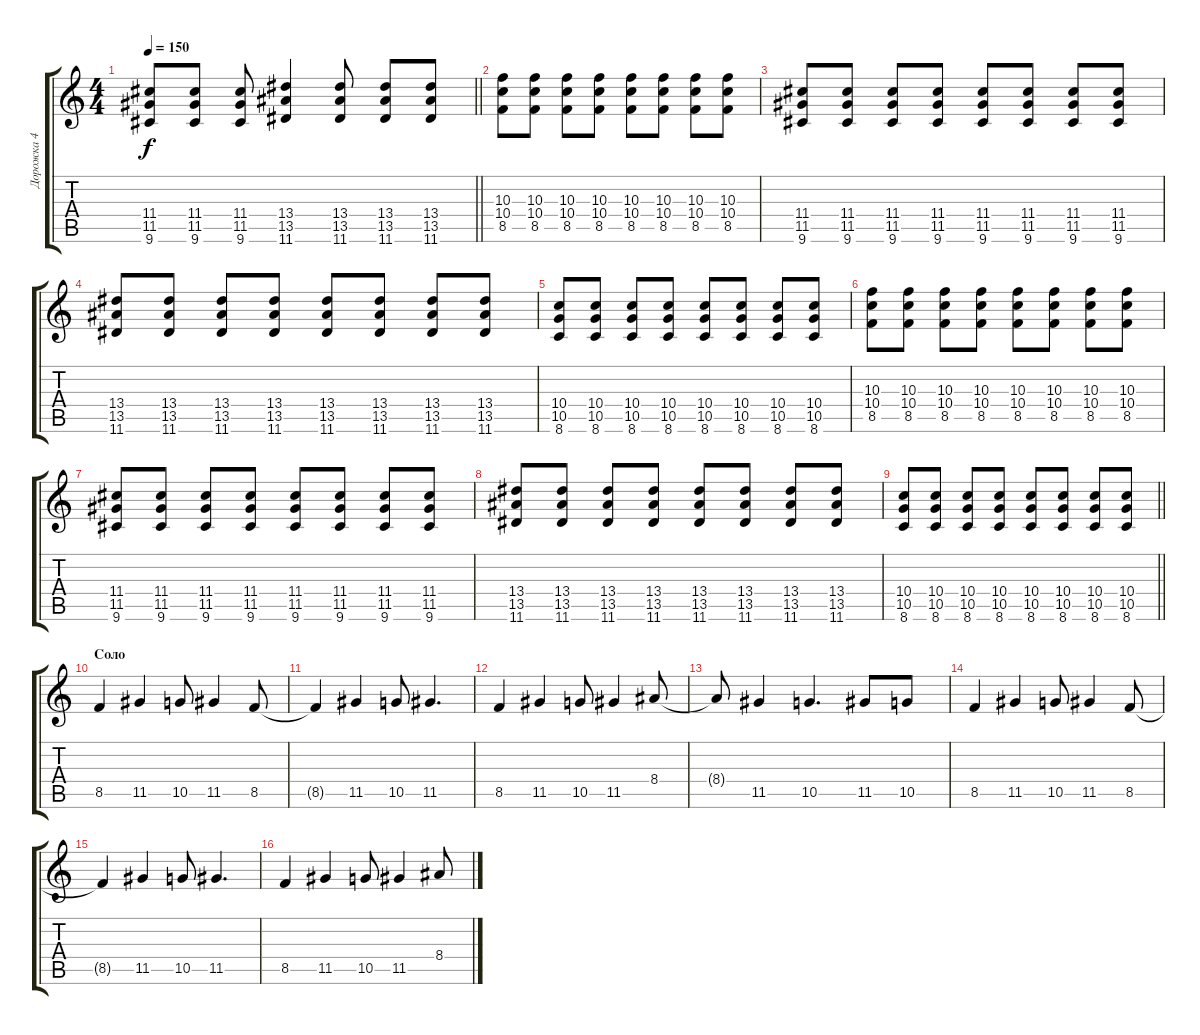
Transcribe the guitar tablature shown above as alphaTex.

\track ("Дорожка 4" "Дорожка 4") {instrument overdrivenguitar}
\staff {score tabs}
\tuning (E4 B3 G3 D3 A2 E2) {hide}
\ts (4 4)
\tempo 150
\clef g2
\barLineRight lightlight
\ks c
(11.4 11.5 9.6).8{dy f} (11.4 11.5 9.6).8 (11.4 11.5 9.6).8 (13.4 13.5 11.6).4 (13.4 13.5 11.6).8 (13.4 13.5 11.6).8 (13.4 13.5 11.6).8 |
(10.3 10.4 8.5).8 (10.3 10.4 8.5).8 (10.3 10.4 8.5).8 (10.3 10.4 8.5).8 (10.3 10.4 8.5).8 (10.3 10.4 8.5).8 (10.3 10.4 8.5).8 (10.3 10.4 8.5).8 |
(11.4 11.5 9.6).8 (11.4 11.5 9.6).8 (11.4 11.5 9.6).8 (11.4 11.5 9.6).8 (11.4 11.5 9.6).8 (11.4 11.5 9.6).8 (11.4 11.5 9.6).8 (11.4 11.5 9.6).8 |
(13.4 13.5 11.6).8 (13.4 13.5 11.6).8 (13.4 13.5 11.6).8 (13.4 13.5 11.6).8 (13.4 13.5 11.6).8 (13.4 13.5 11.6).8 (13.4 13.5 11.6).8 (13.4 13.5 11.6).8 |
(10.4 10.5 8.6).8 (10.4 10.5 8.6).8 (10.4 10.5 8.6).8 (10.4 10.5 8.6).8 (10.4 10.5 8.6).8 (10.4 10.5 8.6).8 (10.4 10.5 8.6).8 (10.4 10.5 8.6).8 |
(10.3 10.4 8.5).8 (10.3 10.4 8.5).8 (10.3 10.4 8.5).8 (10.3 10.4 8.5).8 (10.3 10.4 8.5).8 (10.3 10.4 8.5).8 (10.3 10.4 8.5).8 (10.3 10.4 8.5).8 |
(11.4 11.5 9.6).8 (11.4 11.5 9.6).8 (11.4 11.5 9.6).8 (11.4 11.5 9.6).8 (11.4 11.5 9.6).8 (11.4 11.5 9.6).8 (11.4 11.5 9.6).8 (11.4 11.5 9.6).8 |
(13.4 13.5 11.6).8 (13.4 13.5 11.6).8 (13.4 13.5 11.6).8 (13.4 13.5 11.6).8 (13.4 13.5 11.6).8 (13.4 13.5 11.6).8 (13.4 13.5 11.6).8 (13.4 13.5 11.6).8 |
\barLineRight lightlight
(10.4 10.5 8.6).8 (10.4 10.5 8.6).8 (10.4 10.5 8.6).8 (10.4 10.5 8.6).8 (10.4 10.5 8.6).8 (10.4 10.5 8.6).8 (10.4 10.5 8.6).8 (10.4 10.5 8.6).8 |
\section ("" "Соло")
8.5.4 11.5.4 10.5.8 11.5.4 8.5.8 |
8.5{t}.4 11.5.4 10.5.8 11.5.4{d} |
8.5.4 11.5.4 10.5.8 11.5.4 8.4.8 |
8.4{t}.8 11.5.4 10.5.4{d} 11.5.8 10.5.8 |
8.5.4 11.5.4 10.5.8 11.5.4 8.5.8 |
8.5{t}.4 11.5.4 10.5.8 11.5.4{d} |
8.5.4 11.5.4 10.5.8 11.5.4 8.4.8
